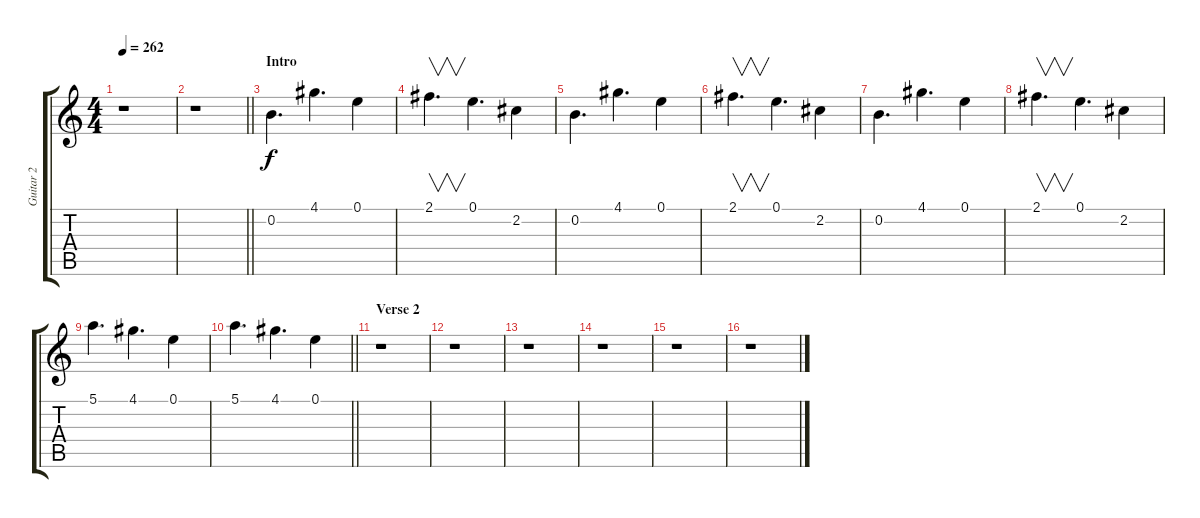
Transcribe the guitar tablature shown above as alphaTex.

\track ("Guitar 2" "Guitar 2") {instrument distortionguitar}
\staff {score tabs}
\tuning (E4 B3 G3 D3 A2 E2) {hide}
\ts (4 4)
\tempo 262
\clef g2
\ks c
r.1{dy f} |
\barLineRight lightlight
r.1 |
\section ("" "Intro")
0.2.4{d} 4.1.4{d} 0.1.4 |
2.1.4{v d} 0.1.4{d} 2.2.4 |
0.2.4{d} 4.1.4{d} 0.1.4 |
2.1.4{v d} 0.1.4{d} 2.2.4 |
0.2.4{d} 4.1.4{d} 0.1.4 |
2.1.4{v d} 0.1.4{d} 2.2.4 |
5.1.4{d} 4.1.4{d} 0.1.4 |
\barLineRight lightlight
5.1.4{d} 4.1.4{d} 0.1.4 |
\section ("" "Verse 2")
r.1 |
r.1 |
r.1 |
r.1 |
r.1 |
r.1
